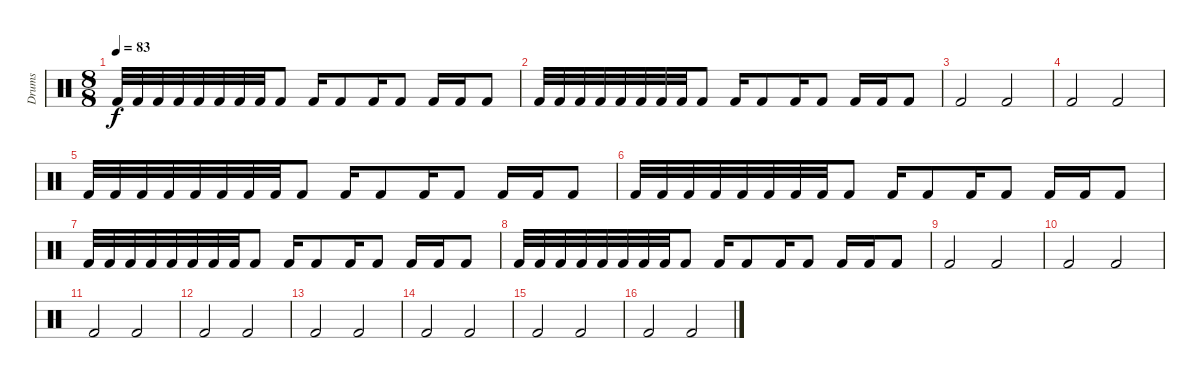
\track ("Drums" "Drums") {instrument percussion}
\staff {score}
\articulation defaults
\ts (8 8)
\tempo 83
\clef neutral
\ks c "Kick (hit) 2".32{dy f} "Kick (hit) 2".32 "Kick (hit) 2".32 "Kick (hit) 2".32 "Kick (hit) 2".32 "Kick (hit) 2".32 "Kick (hit) 2".32 "Kick (hit) 2".32 "Kick (hit) 2".8 "Kick (hit) 2".16 "Kick (hit) 2".8 "Kick (hit) 2".16 "Kick (hit) 2".8 "Kick (hit) 2".16 "Kick (hit) 2".16 "Kick (hit) 2".8
|
"Kick (hit) 2".32 "Kick (hit) 2".32 "Kick (hit) 2".32 "Kick (hit) 2".32 "Kick (hit) 2".32 "Kick (hit) 2".32 "Kick (hit) 2".32 "Kick (hit) 2".32 "Kick (hit) 2".8 "Kick (hit) 2".16 "Kick (hit) 2".8 "Kick (hit) 2".16 "Kick (hit) 2".8 "Kick (hit) 2".16 "Kick (hit) 2".16 "Kick (hit) 2".8 |
"Kick (hit) 2".2 "Kick (hit) 2".2 |
"Kick (hit) 2".2 "Kick (hit) 2".2 |
"Kick (hit) 2".32 "Kick (hit) 2".32 "Kick (hit) 2".32 "Kick (hit) 2".32 "Kick (hit) 2".32 "Kick (hit) 2".32 "Kick (hit) 2".32 "Kick (hit) 2".32 "Kick (hit) 2".8 "Kick (hit) 2".16 "Kick (hit) 2".8 "Kick (hit) 2".16 "Kick (hit) 2".8 "Kick (hit) 2".16 "Kick (hit) 2".16 "Kick (hit) 2".8 |
"Kick (hit) 2".32 "Kick (hit) 2".32 "Kick (hit) 2".32 "Kick (hit) 2".32 "Kick (hit) 2".32 "Kick (hit) 2".32 "Kick (hit) 2".32 "Kick (hit) 2".32 "Kick (hit) 2".8 "Kick (hit) 2".16 "Kick (hit) 2".8 "Kick (hit) 2".16 "Kick (hit) 2".8 "Kick (hit) 2".16 "Kick (hit) 2".16 "Kick (hit) 2".8 |
"Kick (hit) 2".32 "Kick (hit) 2".32 "Kick (hit) 2".32 "Kick (hit) 2".32 "Kick (hit) 2".32 "Kick (hit) 2".32 "Kick (hit) 2".32 "Kick (hit) 2".32 "Kick (hit) 2".8 "Kick (hit) 2".16 "Kick (hit) 2".8 "Kick (hit) 2".16 "Kick (hit) 2".8 "Kick (hit) 2".16 "Kick (hit) 2".16 "Kick (hit) 2".8 |
"Kick (hit) 2".32 "Kick (hit) 2".32 "Kick (hit) 2".32 "Kick (hit) 2".32 "Kick (hit) 2".32 "Kick (hit) 2".32 "Kick (hit) 2".32 "Kick (hit) 2".32 "Kick (hit) 2".8 "Kick (hit) 2".16 "Kick (hit) 2".8 "Kick (hit) 2".16 "Kick (hit) 2".8 "Kick (hit) 2".16 "Kick (hit) 2".16 "Kick (hit) 2".8 |
"Kick (hit) 2".2 "Kick (hit) 2".2 |
"Kick (hit) 2".2 "Kick (hit) 2".2 |
"Kick (hit) 2".2 "Kick (hit) 2".2 |
"Kick (hit) 2".2 "Kick (hit) 2".2 |
"Kick (hit) 2".2 "Kick (hit) 2".2 |
"Kick (hit) 2".2 "Kick (hit) 2".2 |
"Kick (hit) 2".2 "Kick (hit) 2".2 |
"Kick (hit) 2".2 "Kick (hit) 2".2
